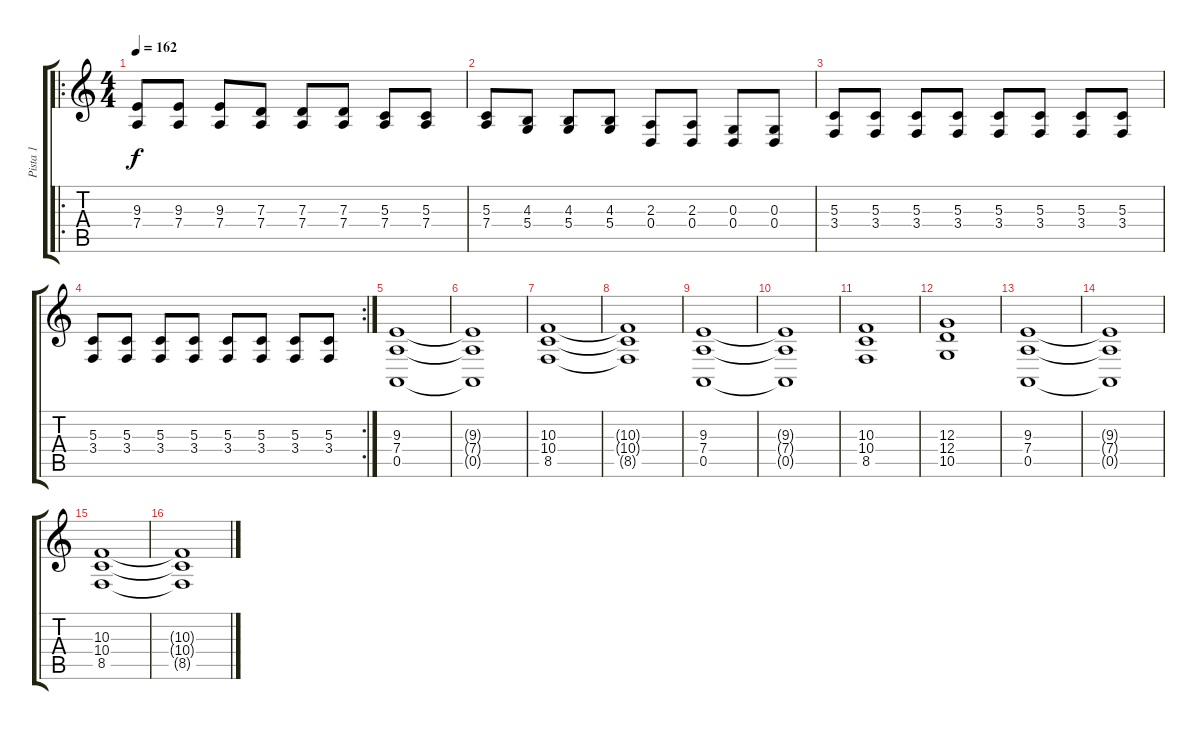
\track ("Pista 1" "Pista 1") {instrument lead5charang}
\staff {score tabs}
\tuning (E4 B3 G3 D3 A2 E2) {hide}
\ro
\ts (4 4)
\tempo 162
\clef g2
\ks c
(9.3 7.4).8{dy f instrument lead5charang} (9.3 7.4).8 (9.3 7.4).8 (7.3 7.4).8 (7.3 7.4).8 (7.3 7.4).8 (5.3 7.4).8 (5.3 7.4).8 |
(5.3 7.4).8 (4.3 5.4).8 (4.3 5.4).8 (4.3 5.4).8 (2.3 0.4).8 (2.3 0.4).8 (0.3 0.4).8 (0.3 0.4).8 |
(5.3 3.4).8 (5.3 3.4).8 (5.3 3.4).8 (5.3 3.4).8 (5.3 3.4).8 (5.3 3.4).8 (5.3 3.4).8 (5.3 3.4).8 |
\rc 2
(5.3 3.4).8 (5.3 3.4).8 (5.3 3.4).8 (5.3 3.4).8 (5.3 3.4).8 (5.3 3.4).8 (5.3 3.4).8 (5.3 3.4).8 |
(9.3 7.4 0.5).1 |
(9.3{t} 7.4{t} 0.5{t}).1 |
(10.3 10.4 8.5).1 |
(10.3{t} 10.4{t} 8.5{t}).1 |
(9.3 7.4 0.5).1 |
(9.3{t} 7.4{t} 0.5{t}).1 |
(10.3 10.4 8.5).1 |
(12.3 12.4 10.5).1 |
(9.3 7.4 0.5).1 |
(9.3{t} 7.4{t} 0.5{t}).1 |
(10.3 10.4 8.5).1 |
(10.3{t} 10.4{t} 8.5{t}).1
